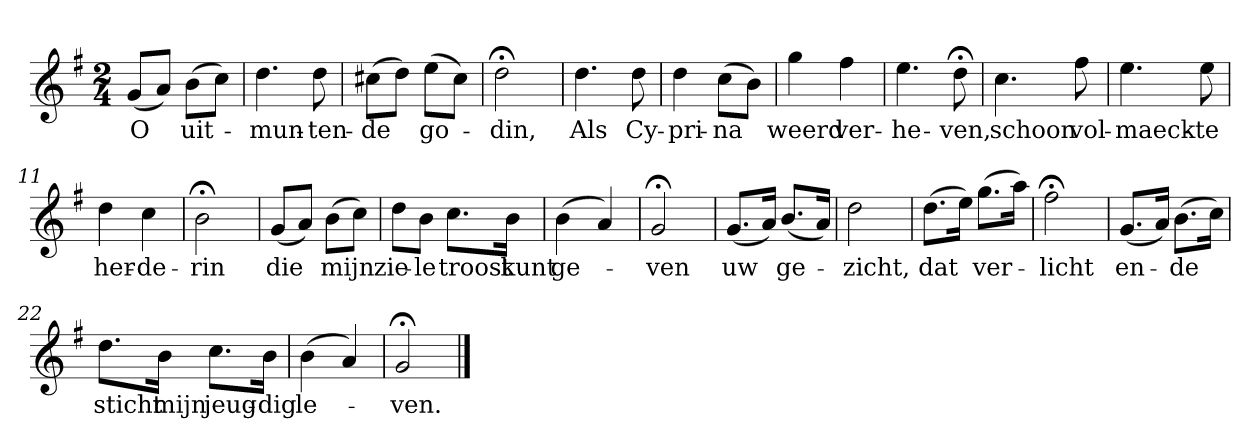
**kern	**text
*part1	*part1
*staff1	*staff1
*k[f#]	*
*G:	*
*M2/4	*
*MM120	*
=1	=1
(8gL	O
8aJ)	.
(8bL	uit-
8ccJ)	.
=2	=2
4.dd	-mun-
8dd	-ten-
=3	=3
(8cc#XL	-de
8ddJ)	.
(8eeL	go-
8cc#J)	.
=4	=4
2dd;<	-din,
=5	=5
4.dd	Als
8dd	Cy-
=6	=6
4dd	-pri-
(8ccL	-na
8bJ)	.
=7	=7
4gg	weerd
4ff#	ver-
=8	=8
4.ee	-he-
8dd;<	-ven,
=9	=9
4.cc	schoon
8ff#	vol-
=10	=10
4.ee	-maeck-
8ee	-te
=11	=11
4dd	her-
4cc	-de-
=12	=12
2b;<	-rin
=13	=13
(8gL	die
8aJ)	.
(8bL	mijn
8ccJ)	.
=14	=14
8ddL	zie-
8bJ	-le
8.ccL	troost
16bJk	kunt
=15	=15
(4b	ge-
4a)	.
=16	=16
2g;<	-ven
=17	=17
(8.gL	uw
16aJk)	.
(8.bL	ge-
16aJk)	.
=18	=18
2dd	-zicht,
=19	=19
(8.ddL	dat
16eeJk)	.
(8.ggL	ver-
16aaJk)	.
=20	=20
2ff#;<	-licht
=21	=21
(8.gL	en-
16aJk)	.
(8.bL	-de
16ccJk)	.
=22	=22
8.ddL	sticht
16bJk	mijn
8.ccL	jeug-
16bJk	-dig
=23	=23
(4b	le-
4a)	.
=24	=24
2g;<	-ven.
==	==
*-	*-
